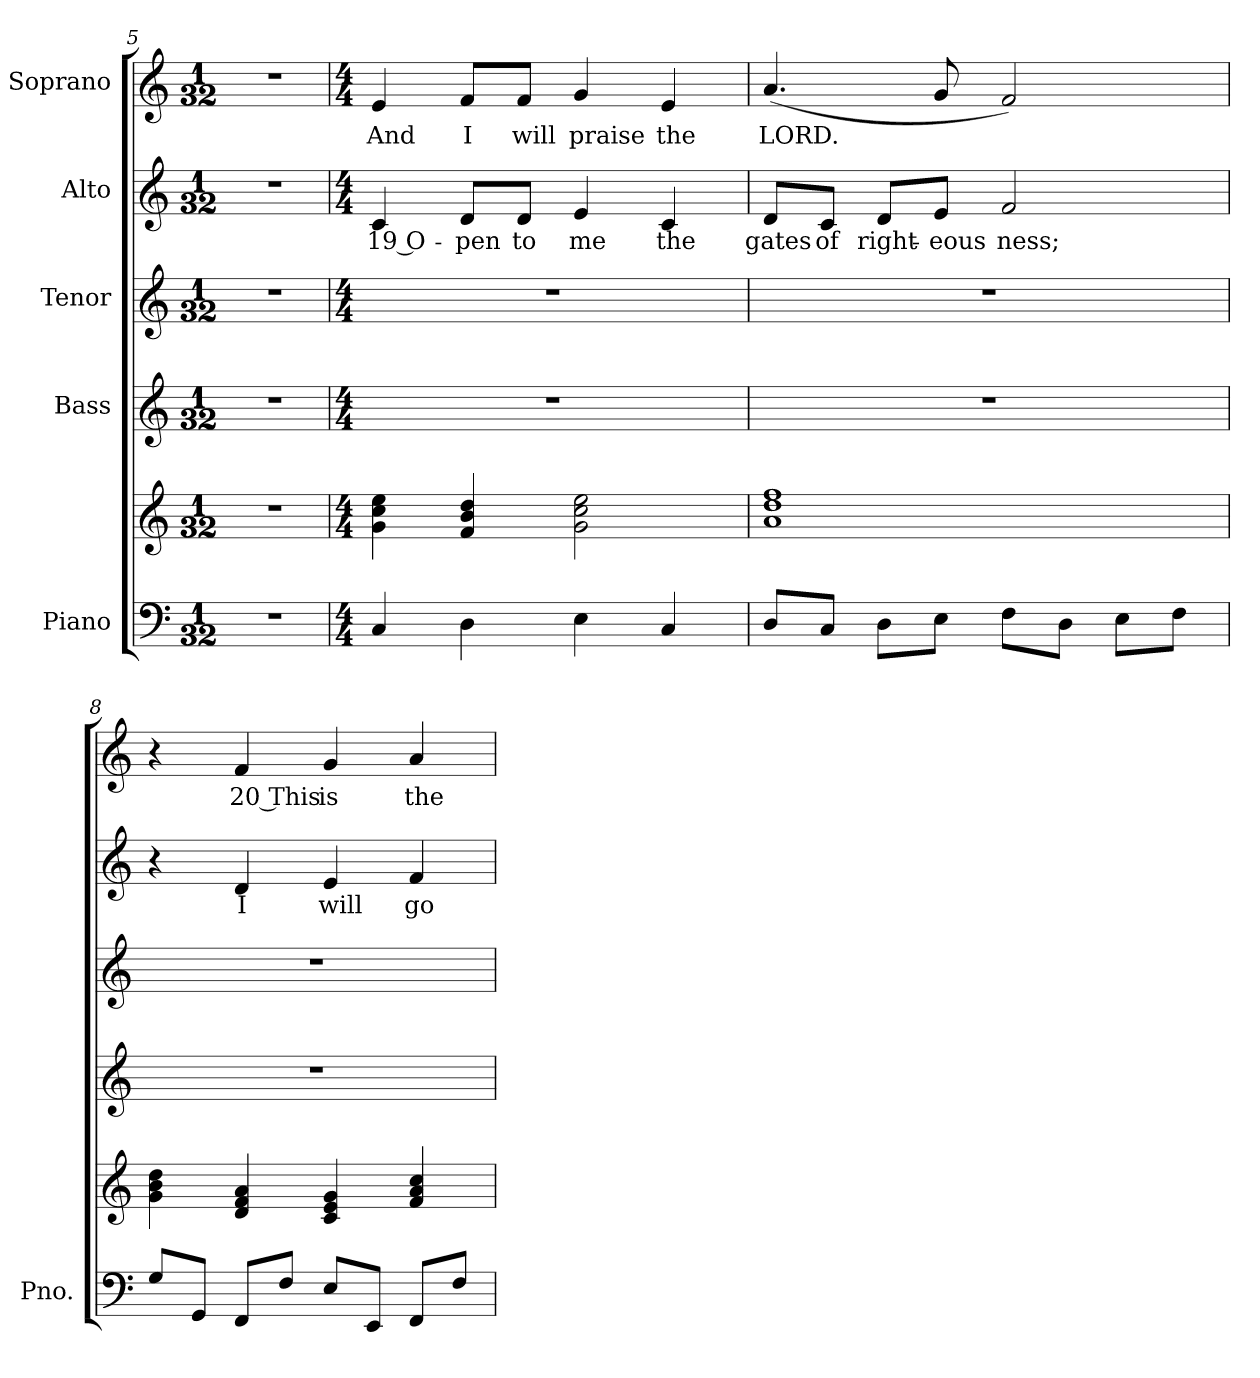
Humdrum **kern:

**kern	**kern	**kern	**kern	**kern	**text	**kern	**text
*part5	*part5	*part4	*part3	*part2	*part2	*part1	*part1
*staff6	*staff5	*staff4	*staff3	*staff2	*staff2	*staff1	*staff1
*I"Piano	*	*I"Bass	*I"Tenor	*I"Alto	*	*I"Soprano	*
*I'Pno.	*	*	*	*	*	*	*
!!LO:PB:g=z
*clefF4	*clefG2	*clefG2	*clefG2	*clefG2	*	*clefG2	*
*k[]	*k[]	*k[]	*k[]	*k[]	*	*k[]	*
*C:	*C:	*C:	*C:	*C:	*	*C:	*
*M1/32	*M1/32	*M1/32	*M1/32	*M1/32	*	*M1/32	*
=5	=5	=5	=5	=5	=5	=5	=5
!LO:N:vis=1	!LO:N:vis=1	!LO:N:vis=1	!LO:N:vis=1	!LO:N:vis=1	!	!LO:N:vis=1	!
32r	32r	32r	32r	32r	.	32r	.
=6	=6	=6	=6	=6	=6	=6	=6
*M4/4	*M4/4	*M4/4	*M4/4	*M4/4	*	*M4/4	*
!	!	!	!	!	!LO:LY:b:color=#000000	!	!
!	!	!	!	!	!	!	!LO:LY:b:color=#000000
4Ci/	4gi\ 4cci 4eei	1r	1r	4ci/	19 O-	4ei/	And
!	!	!	!	!	!LO:LY:b:color=#000000	!	!
!	!	!	!	!	!	!	!LO:LY:b:color=#000000
4Di\	4fi/ 4bi 4ddi	.	.	8di/L	-pen	8fi/L	I
!	!	!	!	!	!LO:LY:b:color=#000000	!	!
!	!	!	!	!	!	!	!LO:LY:b:color=#000000
.	.	.	.	8di/J	to	8fi/J	will
!	!	!	!	!	!LO:LY:b:color=#000000	!	!
!	!	!	!	!	!	!	!LO:LY:b:color=#000000
4Ei\	2gi\ 2cci 2eei	.	.	4ei/	me	4gi/	praise
!	!	!	!	!	!LO:LY:b:color=#000000	!	!
!	!	!	!	!	!	!	!LO:LY:b:color=#000000
4Ci/	.	.	.	4ci/	the	4ei/	the
!!LO:PB:g=z
=7	=7	=7	=7	=7	=7	=7	=7
!	!	!	!	!	!LO:LY:b:color=#000000	!	!
!	!	!	!	!	!	!	!LO:LY:b:color=#000000
8Di/L	1ai 1ddi 1ffi	1r	1r	8di/L	gates	(4.ai/	LORD.
!	!	!	!	!	!LO:LY:b:color=#000000	!	!
8Ci/J	.	.	.	8ci/J	of	.	.
!	!	!	!	!	!LO:LY:b:color=#000000	!	!
8Di\L	.	.	.	8di/L	right-	.	.
!	!	!	!	!	!LO:LY:b:color=#000000	!	!
8Ei\J	.	.	.	8ei/J	-eous	8gi/	.
!	!	!	!	!	!LO:LY:b:color=#000000	!	!
8Fi\L	.	.	.	2fi/	ness;	2fi/)	.
8Di\J	.	.	.	.	.	.	.
8Ei\L	.	.	.	.	.	.	.
8Fi\J	.	.	.	.	.	.	.
=8	=8	=8	=8	=8	=8	=8	=8
8Gi/L	4gi\ 4bi 4ddi	1r	1r	4r	.	4r	.
8GGi/J	.	.	.	.	.	.	.
!	!	!	!	!	!LO:LY:b:color=#000000	!	!
!	!	!	!	!	!	!	!LO:LY:b:color=#000000
8FFi/L	4di/ 4fi 4ai	.	.	4di/	I	4fi/	20 This
8Fi/J	.	.	.	.	.	.	.
!	!	!	!	!	!LO:LY:b:color=#000000	!	!
!	!	!	!	!	!	!	!LO:LY:b:color=#000000
8Ei/L	4ci/ 4ei 4gi	.	.	4ei/	will	4gi/	is
8EEi/J	.	.	.	.	.	.	.
!	!	!	!	!	!LO:LY:b:color=#000000	!	!
!	!	!	!	!	!	!	!LO:LY:b:color=#000000
8FFi/L	4fi/ 4ai 4cci	.	.	4fi/	go	4ai/	the
8Fi/J	.	.	.	.	.	.	.
=	=	=	=	=	=	=	=
*-	*-	*-	*-	*-	*-	*-	*-
